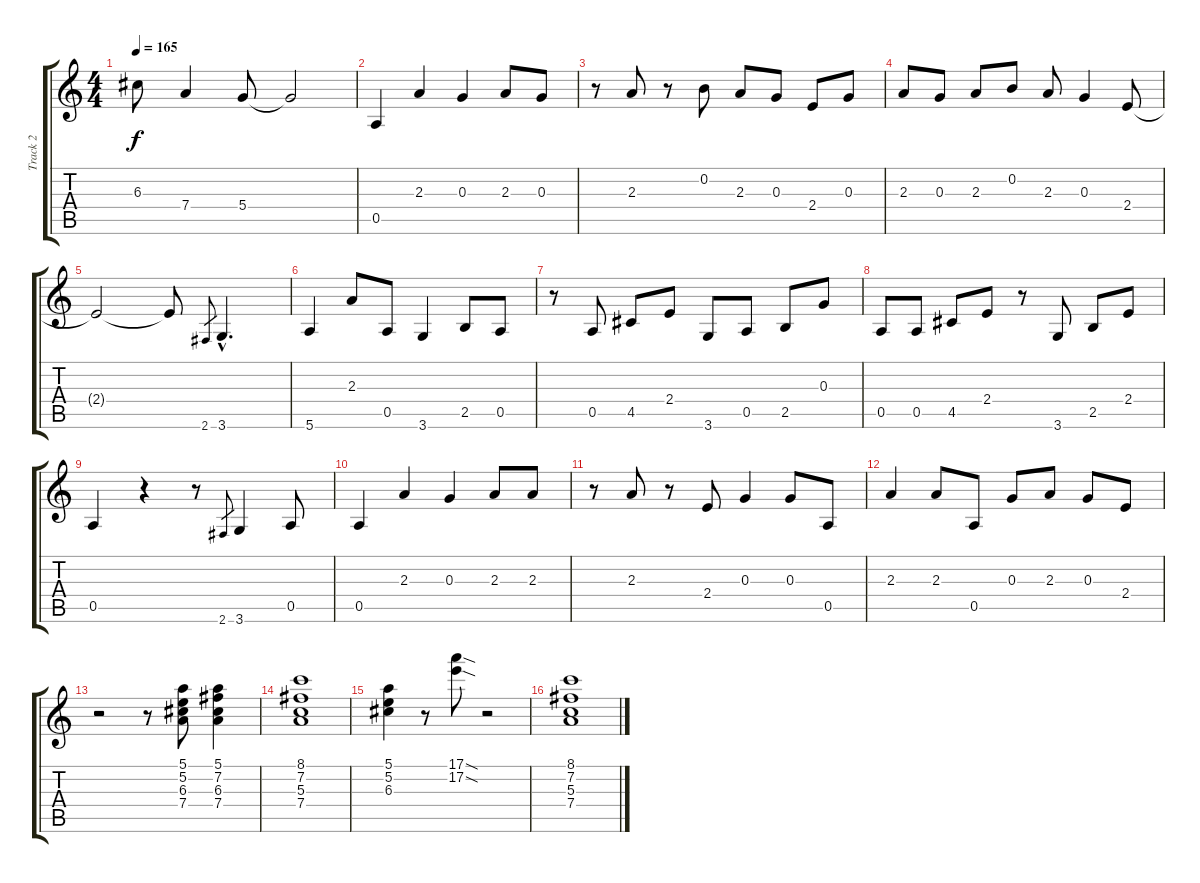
\track ("Track 2" "Track 2") {instrument distortionguitar}
\staff {score tabs}
\tuning (E4 B3 G3 D3 A2 E2) {hide}
\ts (4 4)
\tempo 165
\clef g2
\ks c
6.3{t}.8{dy f} 7.4.4 5.4.8 5.4{t}.2 |
0.5.4 2.3.4 0.3.4 2.3.8 0.3.8 |
r.8 2.3.8 r.8 0.2.8 2.3.8 0.3.8 2.4.8 0.3.8 |
2.3.8 0.3.8 2.3.8 0.2.8 2.3.8 0.3.4 2.4.8 |
2.4{t}.2 2.4{t}.8 2.6.8{gr} 3.6{hac}.4{d} |
5.6.4 2.3.8 0.5.8 3.6.4 2.5.8 0.5.8 |
r.8 0.5.8 4.5.8 2.4.8 3.6.8 0.5.8 2.5.8 0.3.8 |
0.5.8 0.5.8 4.5.8 2.4.8 r.8 3.6.8 2.5.8 2.4.8 |
0.5.4 r.4 r.8 2.6.8{gr} 3.6.4 0.5.8 |
0.5.4 2.3.4 0.3.4 2.3.8 2.3.8 |
r.8 2.3.8 r.8 2.4.8 0.3.4 0.3.8 0.5.8 |
2.3.4 2.3.8 0.5.8 0.3.8 2.3.8 0.3.8 2.4.8 |
r.2 r.8 (5.1 5.2 6.3 7.4).8 (5.1 7.2 6.3 7.4).4 |
(8.1 7.2 5.3 7.4).1 |
(5.1 5.2 6.3).4 r.8 (17.1{sod} 17.2{sod}).8 r.2 |
(8.1 7.2 5.3 7.4).1
